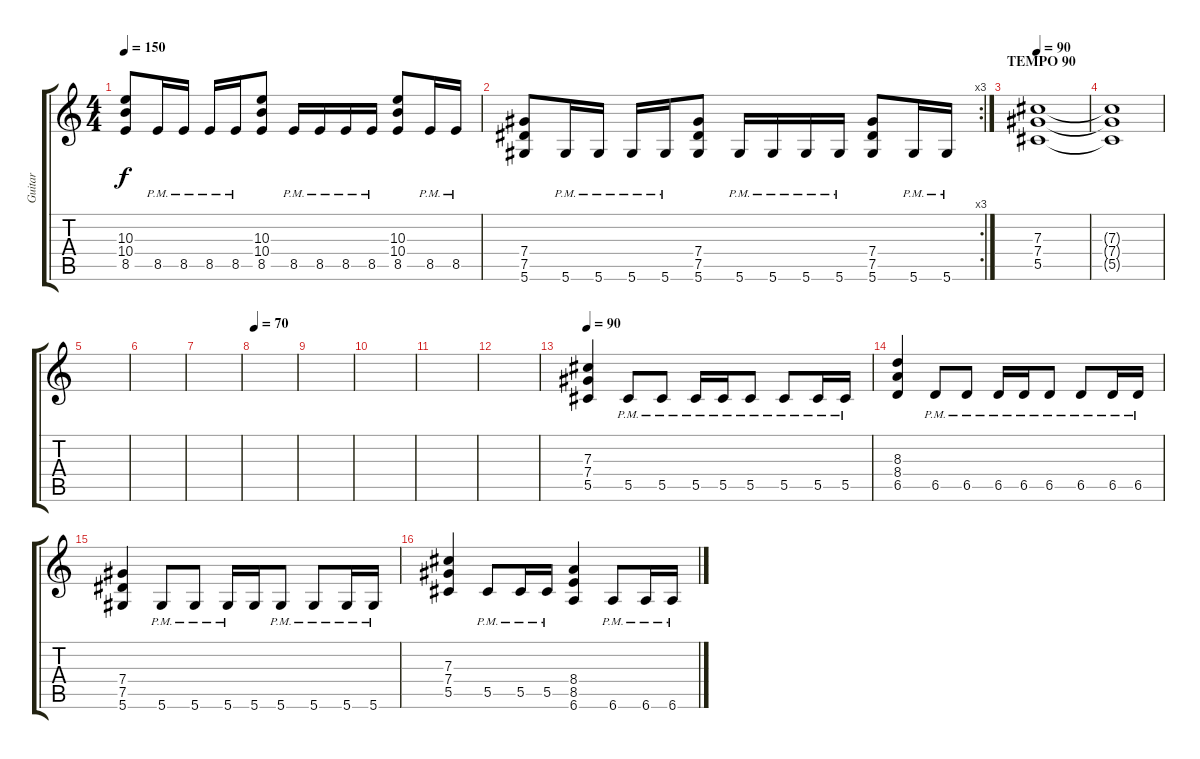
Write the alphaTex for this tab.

\track ("Guitar" "Guitar") {instrument distortionguitar}
\staff {score tabs}
\tuning (Eb4 Bb3 Gb3 Db3 Ab2 Eb2) {hide}
\ts (4 4)
\tempo 150
\clef g2
\ks c
(10.3 10.4 8.5).8{dy f} 8.5{pm}.16 8.5{pm}.16 8.5{pm}.16 8.5{pm}.16 (10.3 10.4 8.5).8 8.5{pm}.16 8.5{pm}.16 8.5{pm}.16 8.5{pm}.16 (10.3 10.4 8.5).8 8.5{pm}.16 8.5{pm}.16 |
\rc 3
(7.4 7.5 5.6).8 5.6{pm}.16 5.6{pm}.16 5.6{pm}.16 5.6{pm}.16 (7.4 7.5 5.6).8 5.6{pm}.16 5.6{pm}.16 5.6{pm}.16 5.6{pm}.16 (7.4 7.5 5.6).8 5.6{pm}.16 5.6{pm}.16 |
\section ("" "TEMPO 90")
\tempo 90
(7.3 7.4 5.5).1{volume 0} |
(7.3{t} 7.4{t} 5.5{t}).1 |
|
|
|
\tempo 70
|
|
|
|
|
\tempo 90
(7.3 7.4 5.5).4 5.5{pm}.8 5.5{pm}.8 5.5{pm}.16 5.5{pm}.16 5.5{pm}.8 5.5{pm}.8 5.5{pm}.16 5.5{pm}.16 |
(8.3 8.4 6.5).4 6.5{pm}.8 6.5{pm}.8 6.5{pm}.16 6.5{pm}.16 6.5{pm}.8 6.5{pm}.8 6.5{pm}.16 6.5{pm}.16 |
(7.4 7.5 5.6).4 5.6{pm}.8 5.6{pm}.8 5.6{pm}.16 5.6.16 5.6{pm}.8 5.6{pm}.8 5.6{pm}.16 5.6{pm}.16 |
(7.3 7.4 5.5).4 5.5{pm}.8 5.5{pm}.16 5.5{pm}.16 (8.4 8.5 6.6).4 6.6{pm}.8 6.6{pm}.16 6.6{pm}.16
